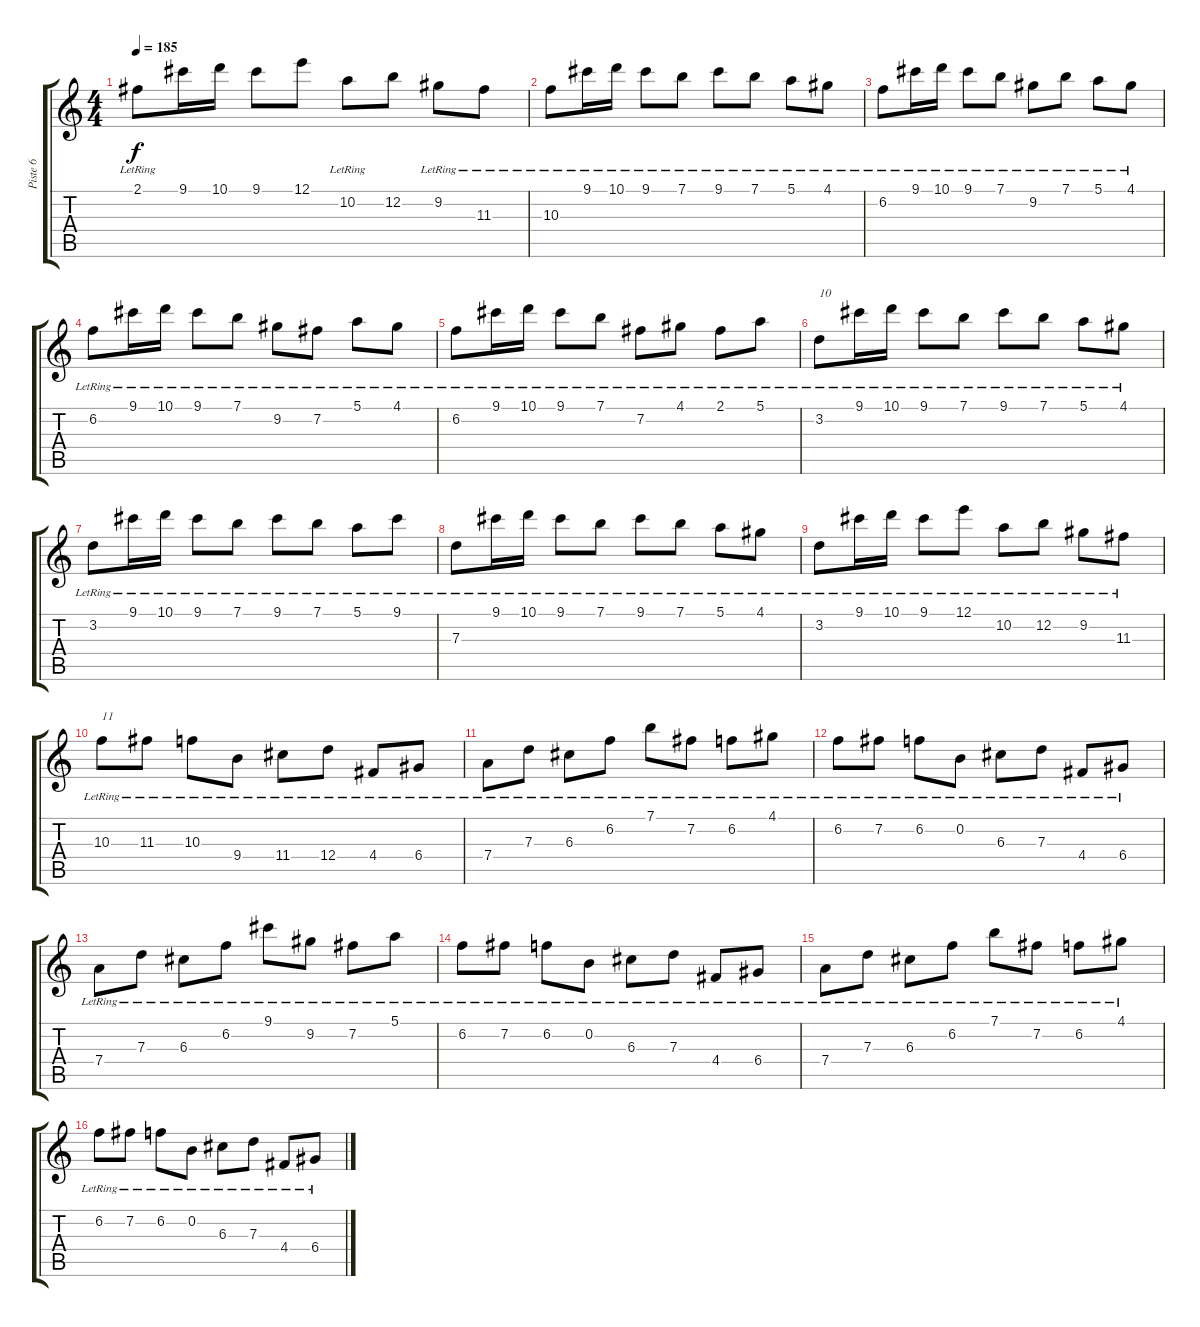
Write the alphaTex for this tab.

\track ("Piste 6" "Piste 6") {instrument acousticgrandpiano}
\staff {score tabs}
\tuning (E5 B4 G4 D4 A2 E2) {hide}
\ts (4 4)
\tempo 185
\clef g2
\ks c
2.1{lr}.8{dy f} 9.1.16 10.1.16 9.1.8 12.1.8 10.2{lr}.8 12.2.8 9.2{lr}.8 11.3{lr}.8 |
10.3{lr}.8 9.1{lr}.16 10.1{lr}.16 9.1{lr}.8 7.1{lr}.8 9.1{lr}.8 7.1{lr}.8 5.1{lr}.8 4.1{lr}.8 |
6.2{lr}.8 9.1{lr}.16 10.1{lr}.16 9.1{lr}.8 7.1{lr}.8 9.2{lr}.8 7.1{lr}.8 5.1{lr}.8 4.1{lr}.8 |
6.2{lr}.8 9.1{lr}.16 10.1{lr}.16 9.1{lr}.8 7.1{lr}.8 9.2{lr}.8 7.2{lr}.8 5.1{lr}.8 4.1{lr}.8 |
6.2{lr}.8 9.1{lr}.16 10.1{lr}.16 9.1{lr}.8 7.1{lr}.8 7.2{lr}.8 4.1{lr}.8 2.1{lr}.8 5.1{lr}.8 |
\section ("" "")
3.2{lr}.8{txt "10"} 9.1{lr}.16 10.1{lr}.16 9.1{lr}.8 7.1{lr}.8 9.1{lr}.8 7.1{lr}.8 5.1{lr}.8 4.1{lr}.8 |
3.2{lr}.8 9.1{lr}.16 10.1{lr}.16 9.1{lr}.8 7.1{lr}.8 9.1{lr}.8 7.1{lr}.8 5.1{lr}.8 9.1{lr}.8 |
7.3{lr}.8 9.1{lr}.16 10.1{lr}.16 9.1{lr}.8 7.1{lr}.8 9.1{lr}.8 7.1{lr}.8 5.1{lr}.8 4.1{lr}.8 |
3.2{lr}.8 9.1{lr}.16 10.1{lr}.16 9.1{lr}.8 12.1{lr}.8 10.2{lr}.8 12.2{lr}.8 9.2{lr}.8 11.3{lr}.8 |
\section ("" "")
10.3{lr}.8{txt "11"} 11.3{lr}.8 10.3{lr}.8 9.4{lr}.8 11.4{lr}.8 12.4{lr}.8 4.4{lr}.8 6.4{lr}.8 |
7.4{lr}.8 7.3{lr}.8 6.3{lr}.8 6.2{lr}.8 7.1{lr}.8 7.2{lr}.8 6.2{lr}.8 4.1{lr}.8 |
6.2{lr}.8 7.2{lr}.8 6.2{lr}.8 0.2{lr}.8 6.3{lr}.8 7.3{lr}.8 4.4{lr}.8 6.4{lr}.8 |
7.4{lr}.8 7.3{lr}.8 6.3{lr}.8 6.2{lr}.8 9.1{lr}.8 9.2{lr}.8 7.2{lr}.8 5.1{lr}.8 |
6.2{lr}.8 7.2{lr}.8 6.2{lr}.8 0.2{lr}.8 6.3{lr}.8 7.3{lr}.8 4.4{lr}.8 6.4{lr}.8 |
7.4{lr}.8 7.3{lr}.8 6.3{lr}.8 6.2{lr}.8 7.1{lr}.8 7.2{lr}.8 6.2{lr}.8 4.1{lr}.8 |
6.2{lr}.8 7.2{lr}.8 6.2{lr}.8 0.2{lr}.8 6.3{lr}.8 7.3{lr}.8 4.4{lr}.8 6.4{lr}.8
